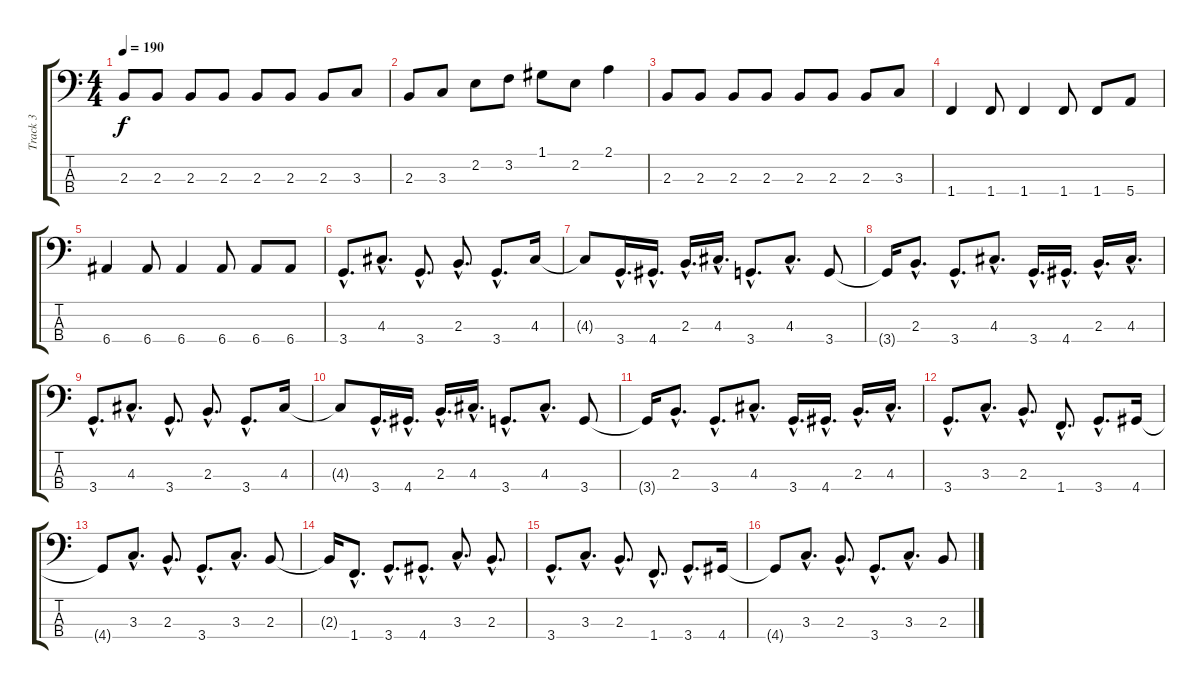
\track ("Track 3" "Track 3") {instrument electricbassfinger}
\staff {score tabs}
\tuning (G2 D2 A1 E1) {hide}
\ts (4 4)
\tempo 190
\clef f4
\ks c
2.3.8{dy f} 2.3.8 2.3.8 2.3.8 2.3.8 2.3.8 2.3.8 3.3.8 |
2.3.8 3.3.8 2.2.8 3.2.8 1.1.8 2.2.8 2.1.4 |
2.3.8 2.3.8 2.3.8 2.3.8 2.3.8 2.3.8 2.3.8 3.3.8 |
1.4.4 1.4.8 1.4.4 1.4.8 1.4.8 5.4.8 |
6.4.4 6.4.8 6.4.4 6.4.8 6.4.8 6.4.8 |
3.4{hac}.8{d} 4.3{hac}.8{d} 3.4{hac}.8{d} 2.3{hac}.8{d} 3.4{hac}.8{d} 4.3.16 |
4.3{t}.8 3.4{hac}.16{d} 4.4{hac}.16{d} 2.3{hac}.16{d} 4.3{hac}.16{d} 3.4{hac}.8{d} 4.3{hac}.8{d} 3.4.8 |
3.4{t}.16 2.3{hac}.8{d} 3.4{hac}.8{d} 4.3{hac}.8{d} 3.4{hac}.16{d} 4.4{hac}.16{d} 2.3{hac}.16{d} 4.3{hac}.16{d} |
3.4{hac}.8{d} 4.3{hac}.8{d} 3.4{hac}.8{d} 2.3{hac}.8{d} 3.4{hac}.8{d} 4.3.16 |
4.3{t}.8 3.4{hac}.16{d} 4.4{hac}.16{d} 2.3{hac}.16{d} 4.3{hac}.16{d} 3.4{hac}.8{d} 4.3{hac}.8{d} 3.4.8 |
3.4{t}.16 2.3{hac}.8{d} 3.4{hac}.8{d} 4.3{hac}.8{d} 3.4{hac}.16{d} 4.4{hac}.16{d} 2.3{hac}.16{d} 4.3{hac}.16{d} |
3.4{hac}.8{d} 3.3{hac}.8{d} 2.3{hac}.8{d} 1.4{hac}.8{d} 3.4{hac}.8{d} 4.4.16 |
4.4{t}.8 3.3{hac}.8{d} 2.3{hac}.8{d} 3.4{hac}.8{d} 3.3{hac}.8{d} 2.3.8 |
2.3{t}.16 1.4{hac}.8{d} 3.4{hac}.8{d} 4.4{hac}.8{d} 3.3{hac}.8{d} 2.3{hac}.8{d} |
3.4{hac}.8{d} 3.3{hac}.8{d} 2.3{hac}.8{d} 1.4{hac}.8{d} 3.4{hac}.8{d} 4.4.16 |
4.4{t}.8 3.3{hac}.8{d} 2.3{hac}.8{d} 3.4{hac}.8{d} 3.3{hac}.8{d} 2.3.8
